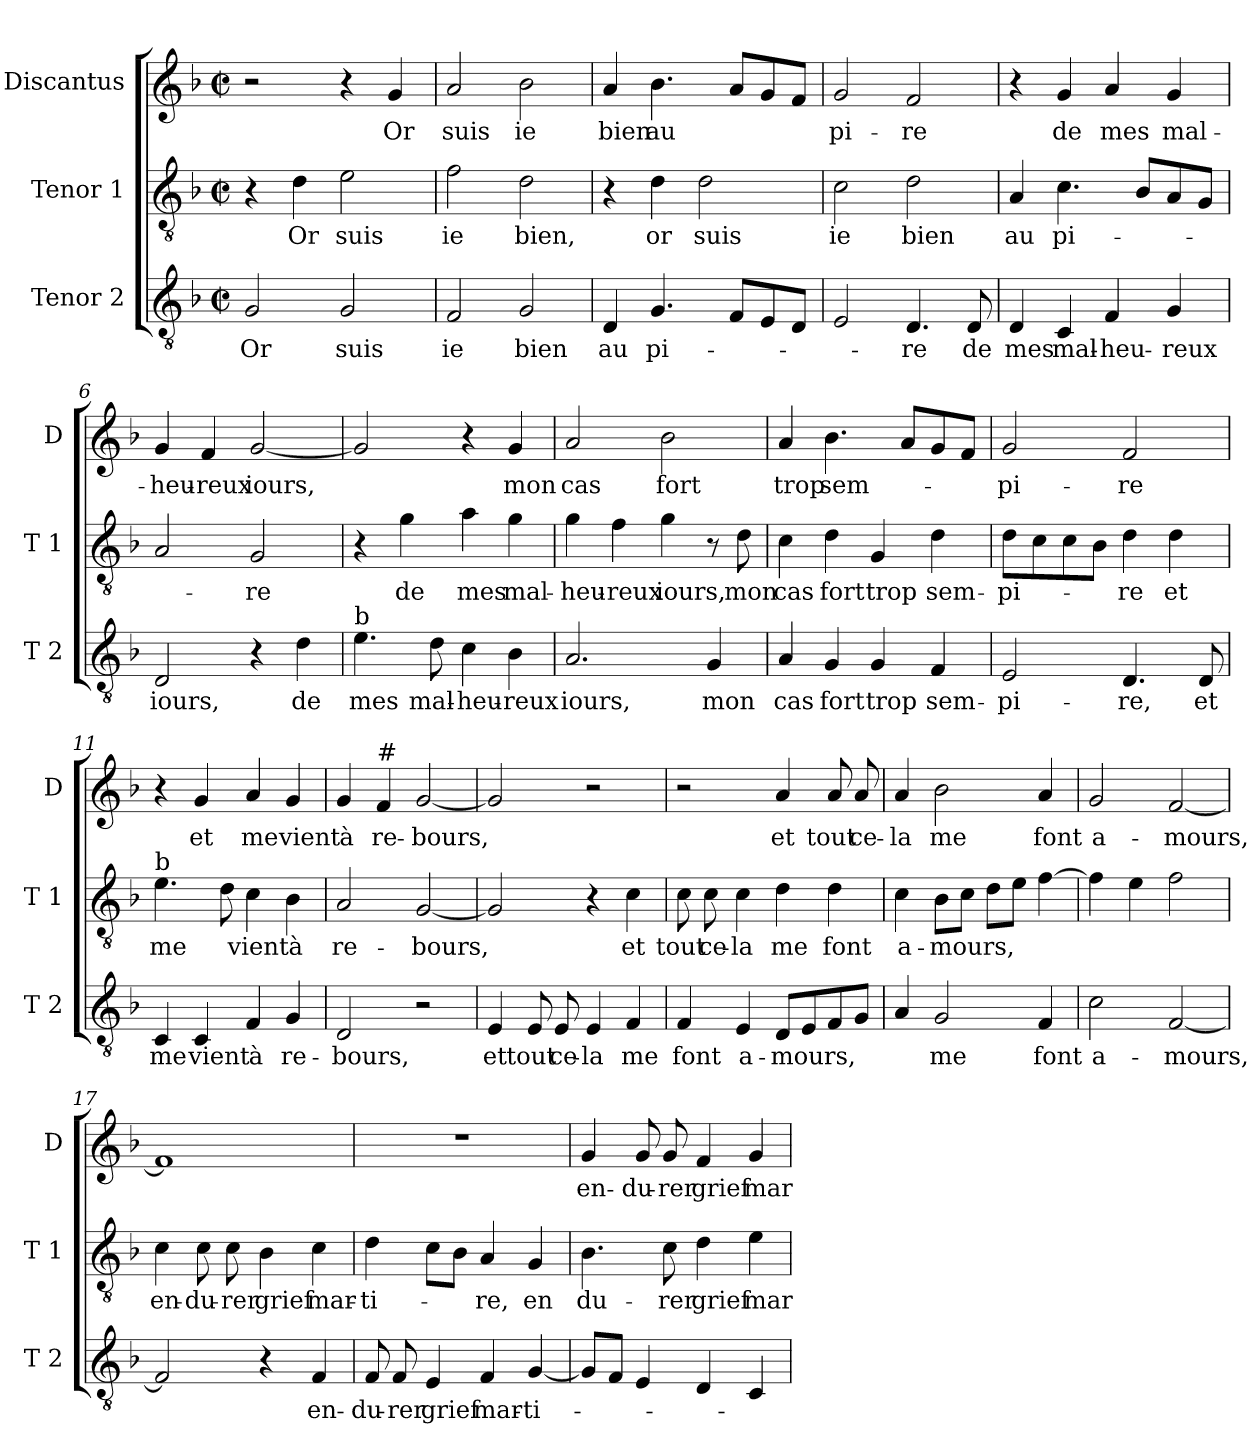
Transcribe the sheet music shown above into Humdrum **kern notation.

**kern	**text	**kern	**text	**kern	**text
*part3	*part3	*part2	*part2	*part1	*part1
*staff3	*staff3	*staff2	*staff2	*staff1	*staff1
*I"Tenor 2	*	*I"Tenor 1	*	*I"Discantus	*
*I'T 2	*	*I'T 1	*	*I'D	*
*clefGv2	*	*clefGv2	*	*clefG2	*
*k[b-]	*	*k[b-]	*	*k[b-]	*
*F:	*	*F:	*	*F:	*
*M2/2	*	*M2/2	*	*M2/2	*
*met(c|)	*	*met(c|)	*	*met(c|)	*
=1	=1	=1	=1	=1	=1
!	!LO:LY:b	!	!	!	!
2G/	Or	4r	.	2r	.
!	!	!	!LO:LY:b	!	!
.	.	4d\	Or	.	.
!	!LO:LY:b	!	!LO:LY:b	!	!
2G/	suis	2e\	suis	4r	.
!	!	!	!	!	!LO:LY:b
.	.	.	.	4g/	Or
=2	=2	=2	=2	=2	=2
!	!LO:LY:b	!	!LO:LY:b	!	!LO:LY:b
2F/	ie	2f\	ie	2a/	suis
!	!LO:LY:b	!	!LO:LY:b	!	!LO:LY:b
2G/	bien	2d\	bien,	2b-\	ie
=3	=3	=3	=3	=3	=3
!	!LO:LY:b	!	!	!	!LO:LY:b
4D/	au	4r	.	4a/	bien
!	!LO:LY:b	!	!LO:LY:b	!	!LO:LY:b
4.G/	pi-	4d\	or	4.b-\	au
!	!	!	!LO:LY:b	!	!
.	.	2d\	suis	.	.
8F/L	.	.	.	8a/L	.
8E/	.	.	.	8g/	.
8D/J	.	.	.	8f/J	.
=4	=4	=4	=4	=4	=4
!	!	!	!LO:LY:b	!	!LO:LY:b
2E/	.	2c\	ie	2g/	pi-
!	!LO:LY:b	!	!LO:LY:b	!	!LO:LY:b
4.D/	-re	2d\	bien	2f/	-re
!	!LO:LY:b	!	!	!	!
8D/	de	.	.	.	.
=5	=5	=5	=5	=5	=5
!	!LO:LY:b	!	!LO:LY:b	!	!
4D/	mes	4A/	au	4r	.
!	!LO:LY:b	!	!LO:LY:b	!	!LO:LY:b
4C/	mal-	4.c\	pi-	4g/	de
!	!LO:LY:b	!	!	!	!LO:LY:b
4F/	-heu-	.	.	4a/	mes
.	.	8B-/L	.	.	.
!	!LO:LY:b	!	!	!	!LO:LY:b
4G/	-reux	8A/	.	4g/	mal-
.	.	8G/J	.	.	.
!!LO:LB:g=z
=6	=6	=6	=6	=6	=6
!	!LO:LY:b	!	!	!	!LO:LY:b
2D/	iours,	2A/	.	4g/	-heu-
!	!	!	!	!	!LO:LY:b
.	.	.	.	4f/	-reux
!	!	!	!LO:LY:b	!	!LO:LY:b
4r	.	2G/	-re	[2g/	iours,
!	!LO:LY:b	!	!	!	!
4d\	de	.	.	.	.
=7	=7	=7	=7	=7	=7
!LO:TX:a:t=b	!	!	!	!	!
!	!LO:LY:b	!	!	!	!
4.e\	mes	4r	.	2g/]	.
!	!	!	!LO:LY:b	!	!
.	.	4g\	de	.	.
!	!LO:LY:b	!	!	!	!
8d\	mal-	.	.	.	.
!	!LO:LY:b	!	!LO:LY:b	!	!
4c\	-heu-	4a\	mes	4r	.
!	!LO:LY:b	!	!LO:LY:b	!	!LO:LY:b
4B-\	-reux	4g\	mal-	4g/	mon
=8	=8	=8	=8	=8	=8
!	!LO:LY:b	!	!LO:LY:b	!	!LO:LY:b
2.A/	iours,	4g\	-heu-	2a/	cas
!	!	!	!LO:LY:b	!	!
.	.	4f\	-reux	.	.
!	!	!	!LO:LY:b	!	!LO:LY:b
.	.	4g\	iours,	2b-\	fort
!	!LO:LY:b	!	!	!	!
4G/	mon	8r	.	.	.
!	!	!	!LO:LY:b	!	!
.	.	8d\	mon	.	.
=9	=9	=9	=9	=9	=9
!	!LO:LY:b	!	!LO:LY:b	!	!LO:LY:b
4A/	cas	4c\	cas	4a/	trop
!	!LO:LY:b	!	!LO:LY:b	!	!LO:LY:b
4G/	fort	4d\	fort	4.b-\	sem-
!	!LO:LY:b	!	!LO:LY:b	!	!
4G/	trop	4G/	trop	.	.
.	.	.	.	8a/L	.
!	!LO:LY:b	!	!LO:LY:b	!	!
4F/	sem-	4d\	sem-	8g/	.
.	.	.	.	8f/J	.
=10	=10	=10	=10	=10	=10
!	!LO:LY:b	!	!LO:LY:b	!	!LO:LY:b
2E/	-pi-	8d\L	-pi-	2g/	-pi-
.	.	8c\	.	.	.
.	.	8c\	.	.	.
.	.	8B-\J	.	.	.
!	!LO:LY:b	!	!LO:LY:b	!	!LO:LY:b
4.D/	-re,	4d\	-re	2f/	-re
!	!	!	!LO:LY:b	!	!
.	.	4d\	et	.	.
!	!LO:LY:b	!	!	!	!
8D/	et	.	.	.	.
!!LO:LB:g=z
=11	=11	=11	=11	=11	=11
!	!	!LO:TX:a:t=b	!	!	!
!	!LO:LY:b	!	!LO:LY:b	!	!
4C/	me	4.e\	me	4r	.
!	!LO:LY:b	!	!	!	!LO:LY:b
4C/	vient	.	.	4g/	et
.	.	8d\	.	.	.
!	!LO:LY:b	!	!LO:LY:b	!	!LO:LY:b
4F/	à	4c\	vient	4a/	me
!	!LO:LY:b	!	!LO:LY:b	!	!LO:LY:b
4G/	re-	4B-\	à	4g/	vient
=12	=12	=12	=12	=12	=12
!	!LO:LY:b	!	!LO:LY:b	!	!LO:LY:b
2D/	-bours,	2A/	re-	4g/	à
!	!	!	!	!LO:TX:a:t=#	!
!	!	!	!	!	!LO:LY:b
.	.	.	.	4f/	re-
!	!	!	!LO:LY:b	!	!LO:LY:b
2r	.	[2G/	-bours,	[2g/	-bours,
=13	=13	=13	=13	=13	=13
!	!LO:LY:b	!	!	!	!
4E/	et	2G/]	.	2g/]	.
!	!LO:LY:b	!	!	!	!
8E/	tout	.	.	.	.
!	!LO:LY:b	!	!	!	!
8E/	ce-	.	.	.	.
!	!LO:LY:b	!	!	!	!
4E/	-la	4r	.	2r	.
!	!LO:LY:b	!	!LO:LY:b	!	!
4F/	me	4c\	et	.	.
=14	=14	=14	=14	=14	=14
!	!LO:LY:b	!	!LO:LY:b	!	!
4F/	font	8c\	tout	2r	.
!	!	!	!LO:LY:b	!	!
.	.	8c\	ce-	.	.
!	!LO:LY:b	!	!LO:LY:b	!	!
4E/	a-	4c\	-la	.	.
!	!LO:LY:b	!	!LO:LY:b	!	!LO:LY:b
8D/L	-mours,	4d\	me	4a/	et
8E/	.	.	.	.	.
!	!	!	!LO:LY:b	!	!LO:LY:b
8F/	.	4d\	font	8a/	tout
!	!	!	!	!	!LO:LY:b
8G/J	.	.	.	8a/	ce-
=15	=15	=15	=15	=15	=15
!	!	!	!LO:LY:b	!	!LO:LY:b
4A/	.	4c\	a-	4a/	-la
!	!LO:LY:b	!	!LO:LY:b	!	!LO:LY:b
2G/	me	8B-\L	-mours,	2b-\	me
.	.	8c\J	.	.	.
.	.	8d\L	.	.	.
.	.	8e\J	.	.	.
!	!LO:LY:b	!	!	!	!LO:LY:b
4F/	font	[4f\	.	4a/	font
!!LO:PB:g=z
=16	=16	=16	=16	=16	=16
!	!LO:LY:b	!	!	!	!LO:LY:b
2c\	a-	4f\]	.	2g/	a-
.	.	4e\	.	.	.
!	!LO:LY:b	!	!	!	!LO:LY:b
[2F/	-mours,	2f\	.	[2f/	-mours,
=17	=17	=17	=17	=17	=17
!	!	!	!LO:LY:b	!	!
2F/]	.	4c\	en-	1f]	.
!	!	!	!LO:LY:b	!	!
.	.	8c\	-du-	.	.
!	!	!	!LO:LY:b	!	!
.	.	8c\	-rer	.	.
!	!	!	!LO:LY:b	!	!
4r	.	4B-\	grief	.	.
!	!LO:LY:b	!	!LO:LY:b	!	!
4F/	en-	4c\	mar-	.	.
=18	=18	=18	=18	=18	=18
!	!LO:LY:b	!	!LO:LY:b	!	!
8F/	-du-	4d\	-ti-	1r	.
!	!LO:LY:b	!	!	!	!
8F/	-rer	.	.	.	.
!	!LO:LY:b	!	!	!	!
4E/	grief	8c\L	.	.	.
.	.	8B-\J	.	.	.
!	!LO:LY:b	!	!LO:LY:b	!	!
4F/	mar-	4A/	-re,	.	.
!	!LO:LY:b	!	!LO:LY:b	!	!
[4G/	-ti-	4G/	en	.	.
=19	=19	=19	=19	=19	=19
!	!	!	!LO:LY:b	!	!LO:LY:b
8G/L]	.	4.B-\	du-	4g/	en-
8F/J	.	.	.	.	.
!	!	!	!	!	!LO:LY:b
4E/	.	.	.	8g/	-du-
!	!	!	!LO:LY:b	!	!LO:LY:b
.	.	8c\	-rer	8g/	-rer
!	!	!	!LO:LY:b	!	!LO:LY:b
4D/	.	4d\	grief	4f/	grief
!	!	!	!LO:LY:b	!	!LO:LY:b
4C/	.	4e\	mar-	4g/	mar-
=	=	=	=	=	=
*-	*-	*-	*-	*-	*-
